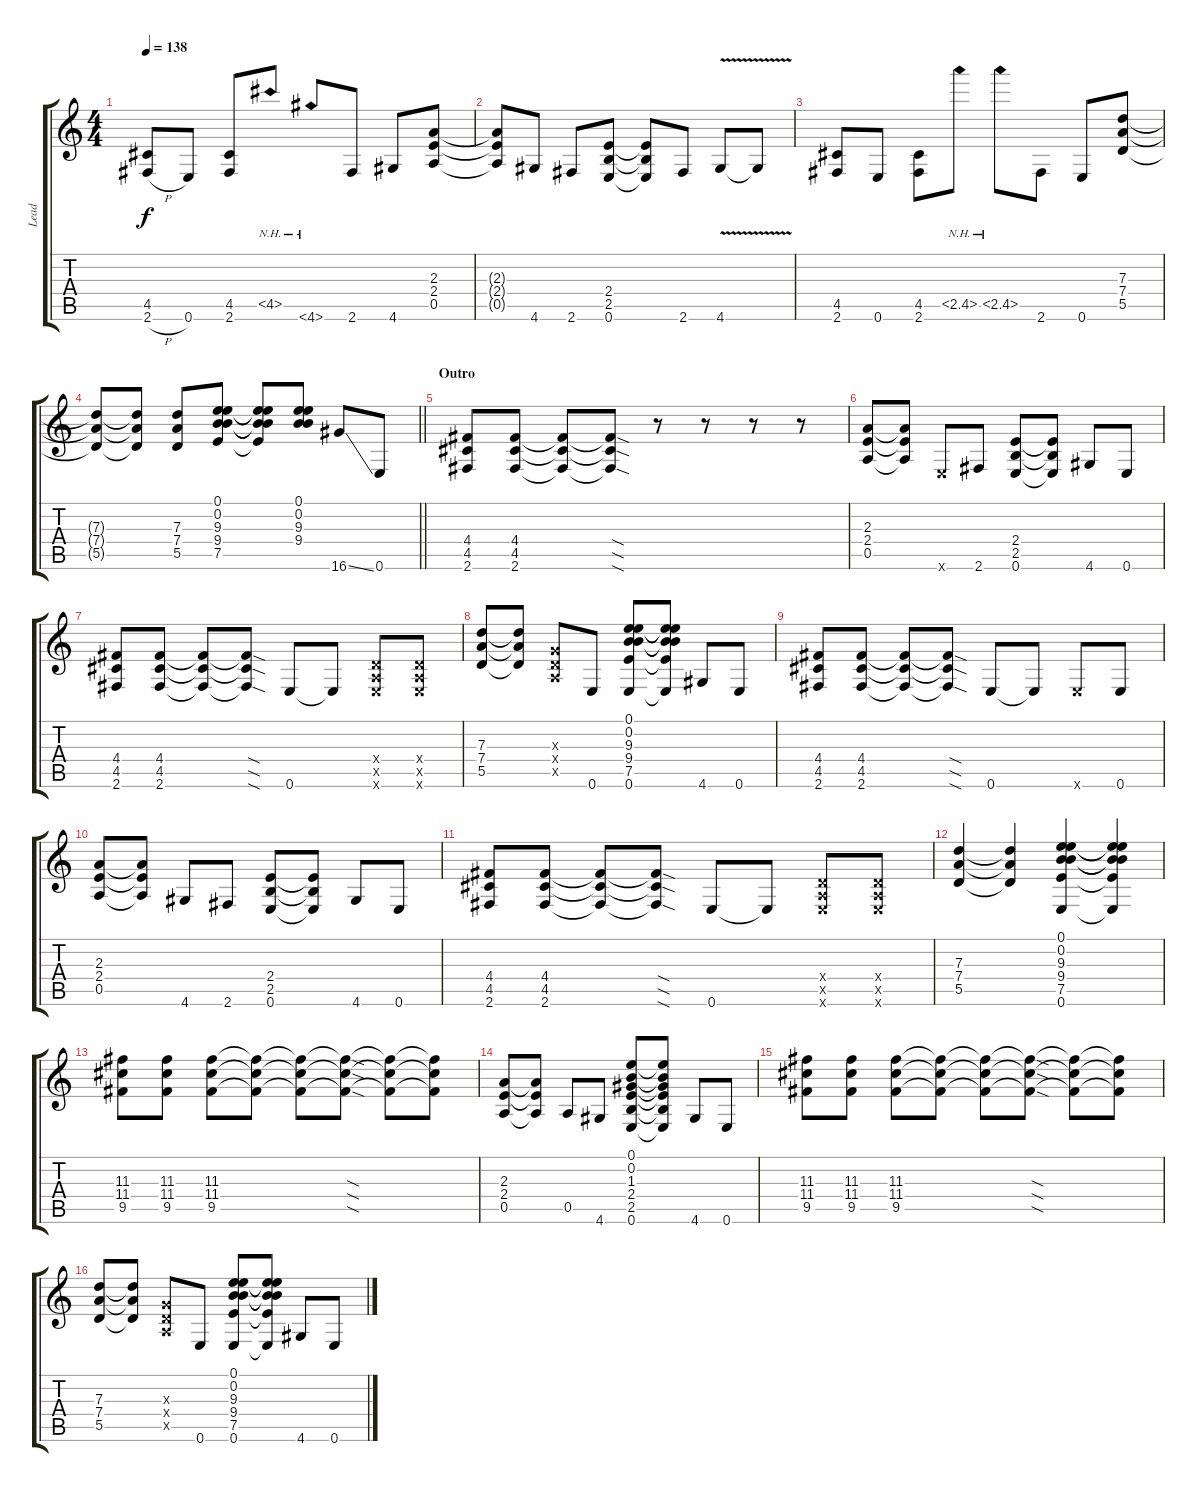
\track ("Lead" "Lead") {instrument distortionguitar}
\staff {score tabs}
\tuning (E4 B3 G3 D3 A2 E2) {hide}
\ts (4 4)
\tempo 138
\clef g2
\ks c
(4.5 2.6{h}).8{dy f} 0.6.8 (4.5 2.6).8 4.5{nh}.8 4.6{nh}.8 2.6.8 4.6.8 (2.3 2.4 0.5).8 |
(2.3{t} 2.4{t} 0.5{t}).8 4.6.8 2.6.8 (2.4 2.5 0.6).8 (2.4{t} 2.5{t} 0.6{t}).8 2.6.8 4.6{v}.8 4.6{t}.8 |
(4.5 2.6).8 0.6.8 (4.5 2.6).8 2.5{nh}.8 2.5{nh}.8 2.6.8 0.6.8 (7.3 7.4 5.5).8 |
\barLineRight lightlight
(7.3{t} 7.4{t} 5.5{t}).8 (7.3{t} 7.4{t} 5.5{t}).8 (7.3 7.4 5.5).8 (0.1 0.2 9.3 9.4 7.5).8 (0.1{t} 0.2{t} 9.3{t} 9.4{t} 7.5{t}).8 (0.1 0.2 9.3 9.4).8 16.6{ss}.8 0.6.8 |
\section ("" "Outro")
(4.4 4.5 2.6).8 (4.4 4.5 2.6).8 (4.4{t} 4.5{t} 2.6{t}).8 (4.4{sod t} 4.5{sod t} 2.6{sod t}).8 r.8 r.8 r.8 r.8 |
(2.3 2.4 0.5).8 (2.3{t} 2.4{t} 0.5{t}).8 0.6{x}.8 2.6.8 (2.4 2.5 0.6).8 (2.4{t} 2.5{t} 0.6{t}).8 4.6.8 0.6.8 |
(4.4 4.5 2.6).8 (4.4 4.5 2.6).8 (4.4{t} 4.5{t} 2.6{t}).8 (4.4{sod t} 4.5{sod t} 2.6{sod t}).8 0.6.8 0.6{t}.8 (0.4{x} 0.5{x} 0.6{x}).8 (0.4{x} 0.5{x} 0.6{x}).8 |
(7.3 7.4 5.5).8 (7.3{t} 7.4{t} 5.5{t}).8 (0.3{x} 0.4{x} 0.5{x}).8 0.6.8 (0.1 0.2 9.3 9.4 7.5 0.6).8 (0.1{t} 0.2{t} 9.3{t} 9.4{t} 7.5{t} 0.6{t}).8 4.6.8 0.6.8 |
(4.4 4.5 2.6).8 (4.4 4.5 2.6).8 (4.4{t} 4.5{t} 2.6{t}).8 (4.4{sod t} 4.5{sod t} 2.6{sod t}).8 0.6.8 0.6{t}.8 0.6{x}.8 0.6.8 |
(2.3 2.4 0.5).8 (2.3{t} 2.4{t} 0.5{t}).8 4.6.8 2.6.8 (2.4 2.5 0.6).8 (2.4{t} 2.5{t} 0.6{t}).8 4.6.8 0.6.8 |
(4.4 4.5 2.6).8 (4.4 4.5 2.6).8 (4.4{t} 4.5{t} 2.6{t}).8 (4.4{sod t} 4.5{sod t} 2.6{sod t}).8 0.6.8 0.6{t}.8 (0.4{x} 0.5{x} 0.6{x}).8 (0.4{x} 0.5{x} 0.6{x}).8 |
(7.3 7.4 5.5).4 (7.3{t} 7.4{t} 5.5{t}).4 (0.1 0.2 9.3 9.4 7.5 0.6).4 (0.1{t} 0.2{t} 9.3{t} 9.4{t} 7.5{t} 0.6{t}).4 |
(11.3 11.4 9.5).8{volume 2} (11.3 11.4 9.5).8 (11.3 11.4 9.5).8 (11.3{t} 11.4{t} 9.5{t}).8 (11.3{t} 11.4{t} 9.5{t}).8 (11.3{sod t} 11.4{sod t} 9.5{sod t}).8 (11.3{t} 11.4{t} 9.5{t}).8 (11.3{t} 11.4{t} 9.5{t}).8 |
(2.3 2.4 0.5).8 (2.3{t} 2.4{t} 0.5{t}).8 0.5.8 4.6.8 (0.1 0.2 1.3 2.4 2.5 0.6).8 (0.1{t} 0.2{t} 1.3{t} 2.4{t} 2.5{t} 0.6{t}).8 4.6.8 0.6.8 |
(11.3 11.4 9.5).8 (11.3 11.4 9.5).8 (11.3 11.4 9.5).8 (11.3{t} 11.4{t} 9.5{t}).8 (11.3{t} 11.4{t} 9.5{t}).8 (11.3{sod t} 11.4{sod t} 9.5{sod t}).8 (11.3{t} 11.4{t} 9.5{t}).8 (11.3{t} 11.4{t} 9.5{t}).8 |
(7.3 7.4 5.5).8 (7.3{t} 7.4{t} 5.5{t}).8 (0.3{x} 0.4{x} 0.5{x}).8 0.6.8 (0.1 0.2 9.3 9.4 7.5 0.6).8 (0.1{t} 0.2{t} 9.3{t} 9.4{t} 7.5{t} 0.6{t}).8 4.6.8 0.6.8
